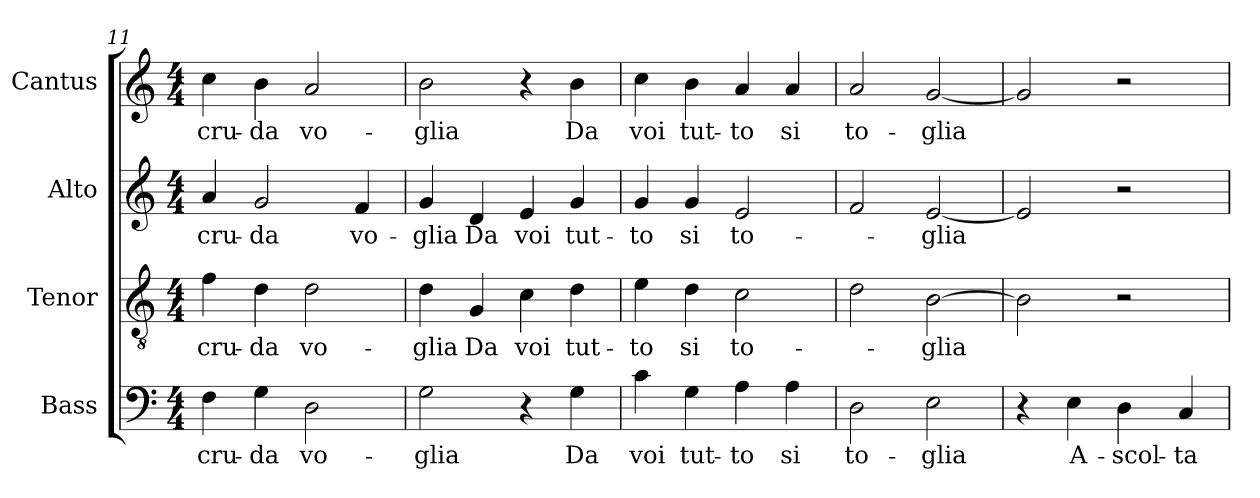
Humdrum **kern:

**kern	**text	**kern	**text	**kern	**text	**kern	**text
*part4	*part4	*part3	*part3	*part2	*part2	*part1	*part1
*staff4	*staff4	*staff3	*staff3	*staff2	*staff2	*staff1	*staff1
*I"Bass	*	*I"Tenor	*	*I"Alto	*	*I"Cantus	*
*I'B.	*	*I'T.	*	*I'A.	*	*I'S.	*
*clefF4	*	*clefGv2	*	*clefG2	*	*clefG2	*
*	*	*ITrd7c12	*	*	*	*	*
*k[]	*	*k[]	*	*k[]	*	*k[]	*
*C:	*	*C:	*	*C:	*	*C:	*
*M4/4	*	*M4/4	*	*M4/4	*	*M4/4	*
=11	=11	=11	=11	=11	=11	=11	=11
!	!LO:LY:b:color=#000000	!	!	!	!	!	!
!	!	!	!LO:LY:b:color=#000000	!	!	!	!
!	!	!	!	!	!LO:LY:b:color=#000000	!	!
!	!	!	!	!	!	!	!LO:LY:b:color=#000000
4Fi\	cru-	4Fi\	cru-	4ai/	cru-	4cci\	cru-
!	!LO:LY:b:color=#000000	!	!	!	!	!	!
!	!	!	!LO:LY:b:color=#000000	!	!	!	!
!	!	!	!	!	!LO:LY:b:color=#000000	!	!
!	!	!	!	!	!	!	!LO:LY:b:color=#000000
4Gi\	-da	4Di\	-da	2gi/	-da	4bi\	-da
!	!LO:LY:b:color=#000000	!	!	!	!	!	!
!	!	!	!LO:LY:b:color=#000000	!	!	!	!
!	!	!	!	!	!	!	!LO:LY:b:color=#000000
2Di\	vo-	2Di\	vo-	.	.	2ai/	vo-
!	!	!	!	!	!LO:LY:b:color=#000000	!	!
.	.	.	.	4fi/	vo-	.	.
!!LO:LB:g=z
=12	=12	=12	=12	=12	=12	=12	=12
!	!LO:LY:b:color=#000000	!	!	!	!	!	!
!	!	!	!LO:LY:b:color=#000000	!	!	!	!
!	!	!	!	!	!LO:LY:b:color=#000000	!	!
!	!	!	!	!	!	!	!LO:LY:b:color=#000000
2Gi\	-glia	4Di\	-glia	4gi/	-glia	2bi\	-glia
!	!	!	!LO:LY:b:color=#000000	!	!	!	!
!	!	!	!	!	!LO:LY:b:color=#000000	!	!
.	.	4GGi/	Da	4di/	Da	.	.
!	!	!	!LO:LY:b:color=#000000	!	!	!	!
!	!	!	!	!	!LO:LY:b:color=#000000	!	!
4r	.	4Ci\	voi	4ei/	voi	4r	.
!	!LO:LY:b:color=#000000	!	!	!	!	!	!
!	!	!	!LO:LY:b:color=#000000	!	!	!	!
!	!	!	!	!	!LO:LY:b:color=#000000	!	!
!	!	!	!	!	!	!	!LO:LY:b:color=#000000
4Gi\	Da	4Di\	tut-	4gi/	tut-	4bi\	Da
=13	=13	=13	=13	=13	=13	=13	=13
!	!LO:LY:b:color=#000000	!	!	!	!	!	!
!	!	!	!LO:LY:b:color=#000000	!	!	!	!
!	!	!	!	!	!LO:LY:b:color=#000000	!	!
!	!	!	!	!	!	!	!LO:LY:b:color=#000000
4ci\	voi	4Ei\	-to	4gi/	-to	4cci\	voi
!	!LO:LY:b:color=#000000	!	!	!	!	!	!
!	!	!	!LO:LY:b:color=#000000	!	!	!	!
!	!	!	!	!	!LO:LY:b:color=#000000	!	!
!	!	!	!	!	!	!	!LO:LY:b:color=#000000
4Gi\	tut-	4Di\	si	4gi/	si	4bi\	tut-
!	!LO:LY:b:color=#000000	!	!	!	!	!	!
!	!	!	!LO:LY:b:color=#000000	!	!	!	!
!	!	!	!	!	!LO:LY:b:color=#000000	!	!
!	!	!	!	!	!	!	!LO:LY:b:color=#000000
4Ai\	-to	2Ci\	to-	2ei/	to-	4ai/	-to
!	!LO:LY:b:color=#000000	!	!	!	!	!	!
!	!	!	!	!	!	!	!LO:LY:b:color=#000000
4Ai\	si	.	.	.	.	4ai/	si
=14	=14	=14	=14	=14	=14	=14	=14
!	!LO:LY:b:color=#000000	!	!	!	!	!	!
!	!	!	!	!	!	!	!LO:LY:b:color=#000000
2Di\	to-	2Di\	.	2fi/	.	2ai/	to-
!	!LO:LY:b:color=#000000	!	!	!	!	!	!
!	!	!	!LO:LY:b:color=#000000	!	!	!	!
!	!	!	!	!	!LO:LY:b:color=#000000	!	!
!	!	!	!	!	!	!	!LO:LY:b:color=#000000
2Ei\	-glia	[>2BBi\	-glia	[<2ei/	-glia	[<2gi/	-glia
=15	=15	=15	=15	=15	=15	=15	=15
4r	.	2BBi\]	.	2ei/]	.	2gi/]	.
!	!LO:LY:b:color=#000000	!	!	!	!	!	!
4Ei\	A-	.	.	.	.	.	.
!	!LO:LY:b:color=#000000	!	!	!	!	!	!
4Di\	-scol-	2r	.	2r	.	2r	.
!	!LO:LY:b:color=#000000	!	!	!	!	!	!
4Ci/	-ta-	.	.	.	.	.	.
=	=	=	=	=	=	=	=
*-	*-	*-	*-	*-	*-	*-	*-
